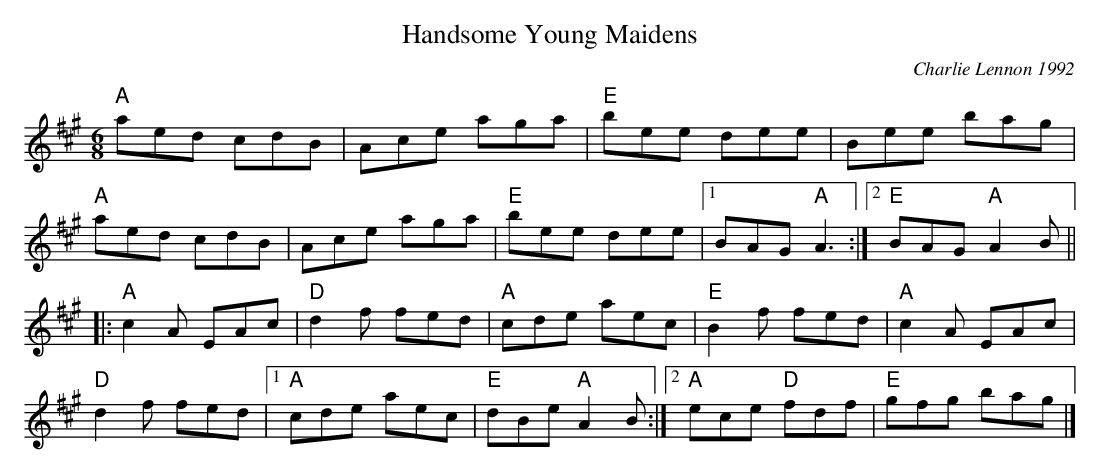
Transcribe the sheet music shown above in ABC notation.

X:1
T: Handsome Young Maidens
C: Charlie Lennon 1992
M: 6/8
K: A
"A"aed cdB| Ace aga| "E"bee dee| Bee bag|
"A"aed cdB| Ace aga| "E"bee dee|1 BAG "A"A3:|2 "E"BAG "A"A2B||
|: "A"c2A EAc| "D"d2f fed| "A"cde aec| "E"B2f fed|"A"c2A EAc|
"D"d2f fed|1"A"cde aec| "E"dBe "A"A2B:|2"A"ece "D"fdf| "E"gfg bag|]
